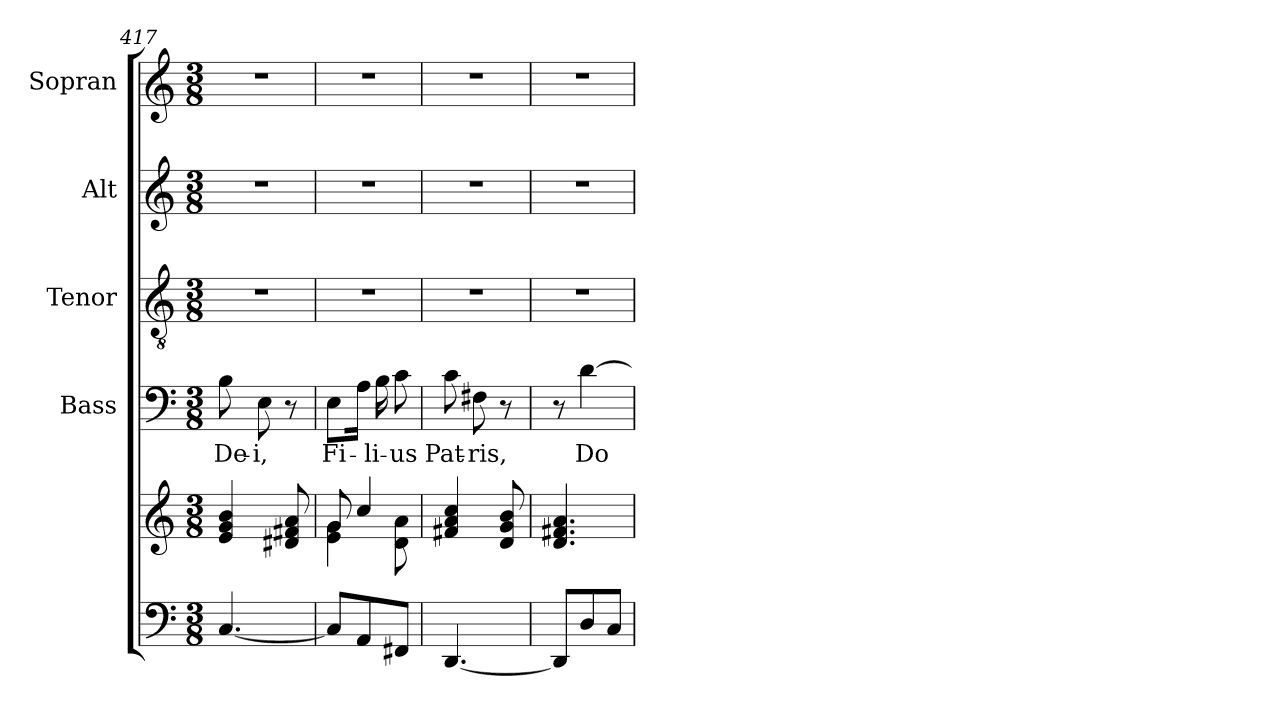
**kern	**kern	**kern	**text	**kern	**kern	**kern
*part5	*part5	*part4	*part4	*part3	*part2	*part1
*staff6	*staff5	*staff4	*staff4	*staff3	*staff2	*staff1
*	*	*I"Bass	*	*I"Tenor	*I"Alt	*I"Sopran
*	*	*I'B.	*	*I'T.	*I'A.	*I'S.
*clefF4	*clefG2	*clefF4	*	*clefGv2	*clefG2	*clefG2
*k[]	*k[]	*k[]	*	*k[]	*k[]	*k[]
*C:	*C:	*C:	*	*C:	*C:	*C:
*M3/8	*M3/8	*M3/8	*	*M3/8	*M3/8	*M3/8
=417	=417	=417	=417	=417	=417	=417
!	!	!	!LO:LY:b	!	!	!
[4.C/	4e/ 4g/ 4b/	8B\	De-	4.r	4.r	4.r
!	!	!	!LO:LY:b	!	!	!
.	.	8E\	-i,	.	.	.
.	8d#X/ 8f#X/ 8a/	8r	.	.	.	.
=418	=418	=418	=418	=418	=418	=418
*	*^	*	*	*	*	*
!	!	!	!	!LO:LY:b	!	!	!
8C/L]	8g/	4e\ 4g\	8E\L	Fi-	4.r	4.r	4.r
8AA/	4cc/	.	16A\Jk	.	.	.	.
!	!	!	!	!LO:LY:b	!	!	!
.	.	.	16B\	-li-	.	.	.
!	!	!	!	!LO:LY:b	!	!	!
8FF#X/J	.	8d\ 8a\	8c\	-us	.	.	.
=419	=419	=419	=419	=419	=419	=419	=419
!	!	!	!	!LO:LY:b	!	!	!
*	*v	*v	*	*	*	*	*
[4.DD/	4f#X/ 4a/ 4cc/	8c\	Pat-	4.r	4.r	4.r
!	!	!	!LO:LY:b	!	!	!
.	.	8F#X\	-ris,	.	.	.
.	8d/ 8g/ 8b/	8r	.	.	.	.
!!LO:LB:g=z
=420	=420	=420	=420	=420	=420	=420
8DD/L]	4.d/ 4.f#X/ 4.a/	8r	.	4.r	4.r	4.r
!	!	!	!LO:LY:b	!	!	!
8D/	.	[4d\	Do-	.	.	.
8C/J	.	.	.	.	.	.
=	=	=	=	=	=	=
*-	*-	*-	*-	*-	*-	*-
